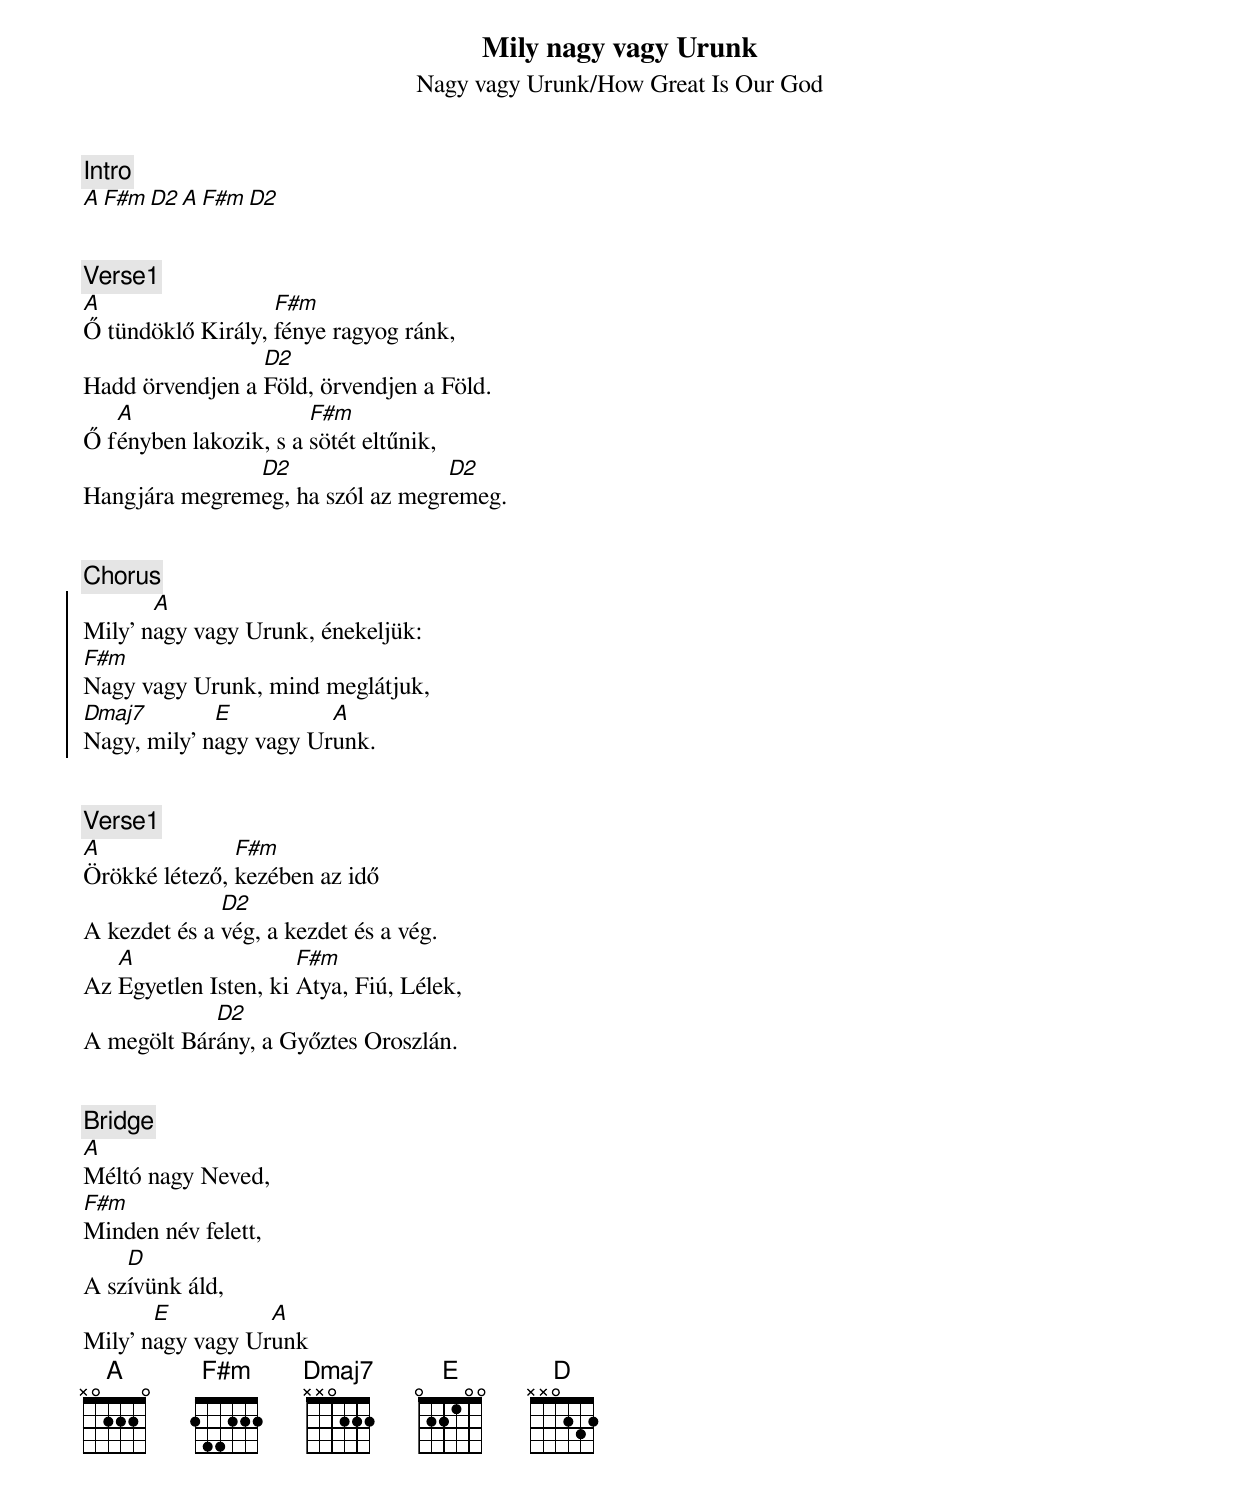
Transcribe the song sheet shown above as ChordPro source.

{title: Mily nagy vagy Urunk}
{subtitle: Nagy vagy Urunk/How Great Is Our God}


{c:Intro}
[A][F#m][D2][A][F#m][D2]


{c:Verse1}
[A]Ő tündöklő Király, [F#m]fénye ragyog ránk,
Hadd örvendjen a [D2]Föld, örvendjen a Föld.
Ő f[A]ényben lakozik, s a [F#m]sötét eltűnik,
Hangjára megrem[D2]eg, ha szól az megr[D2]emeg.


{c:Chorus}
{soc}
Mily’ n[A]agy vagy Urunk, énekeljük:
[F#m]Nagy vagy Urunk, mind meglátjuk,
[Dmaj7]Nagy, mily’ n[E]agy vagy Ur[A]unk.
{eoc}


{c:Verse1}
[A]Örökké létező, [F#m]kezében az idő
A kezdet és a [D2]vég, a kezdet és a vég.
Az [A]Egyetlen Isten, ki [F#m]Atya, Fiú, Lélek,
A megölt Bár[D2]ány, a Győztes Oroszlán.


{c:Bridge}
[A]Méltó nagy Neved,
[F#m]Minden név felett,
A sz[D]ívünk áld,
Mily’ n[E]agy vagy Ur[A]unk
